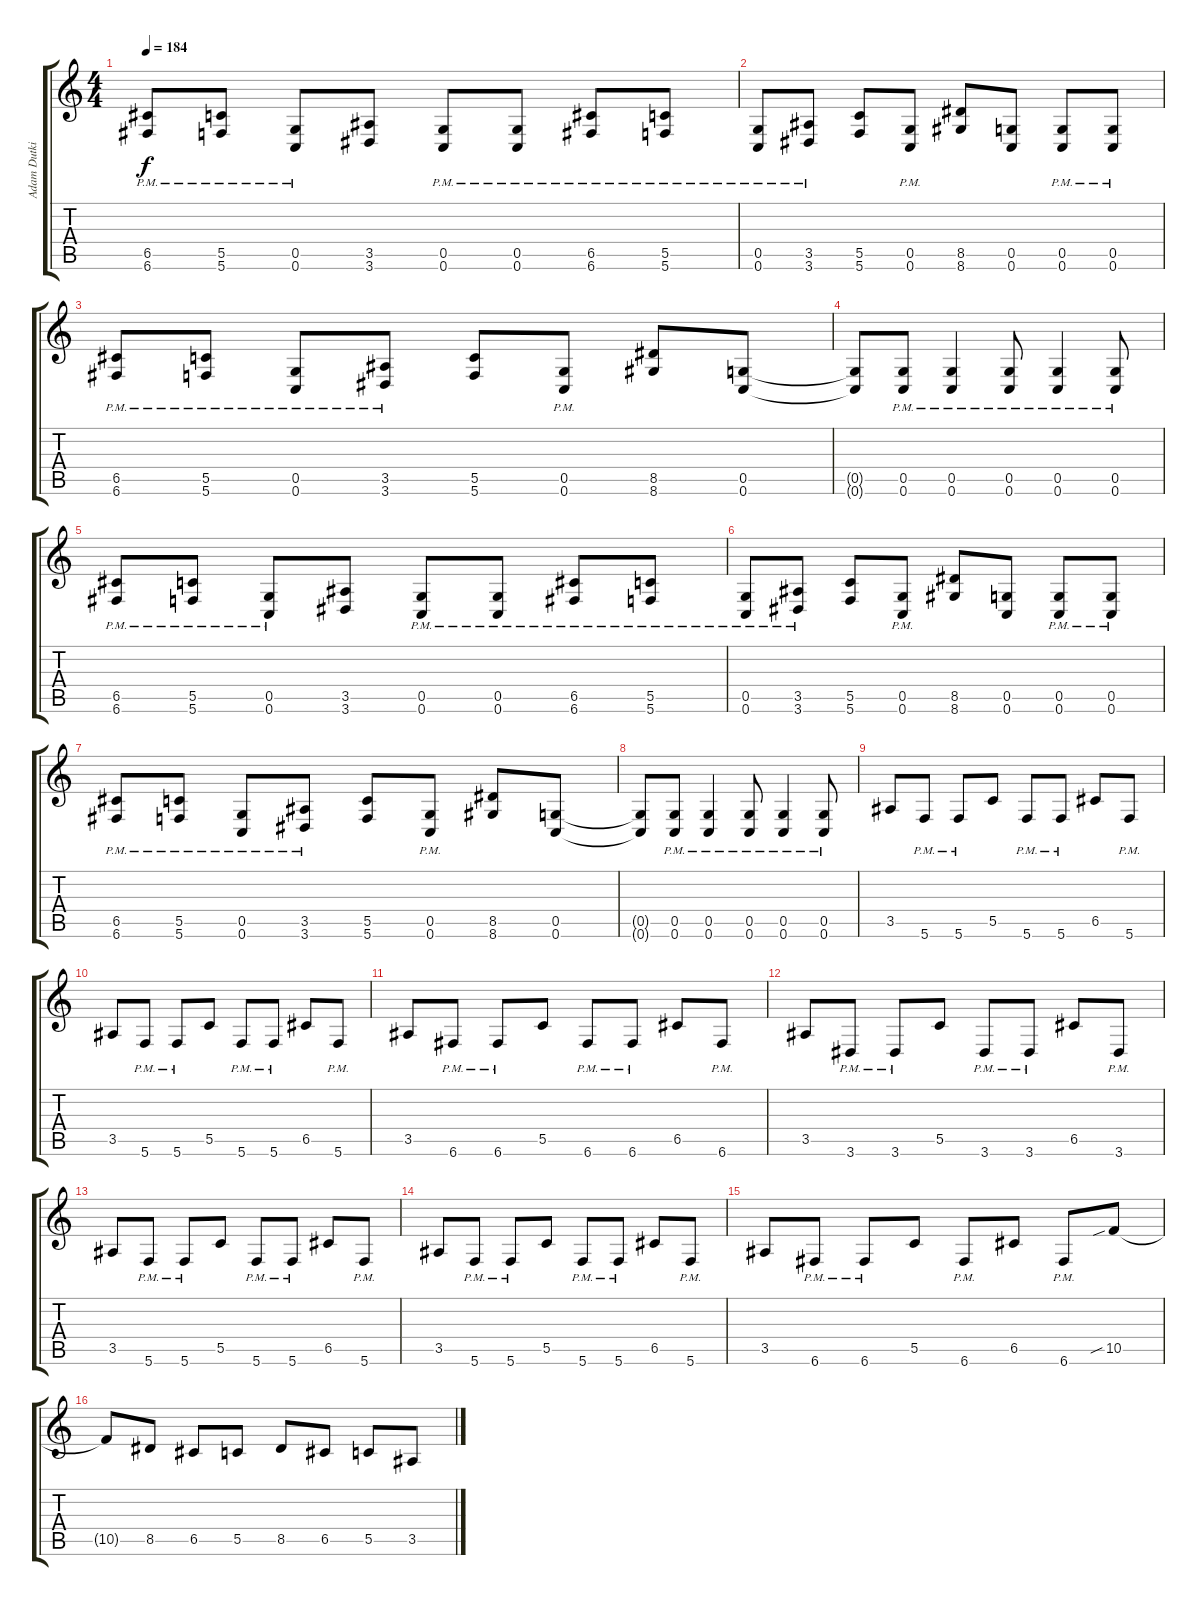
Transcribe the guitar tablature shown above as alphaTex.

\track ("Adam Dutkiwiecz" "Adam Dutki") {instrument distortionguitar}
\staff {score tabs}
\tuning (D4 A3 F3 C3 G2 C2) {hide}
\ts (4 4)
\tempo 184
\clef g2
\ks c
(6.5{pm} 6.6{pm}).8{dy f} (5.5{pm} 5.6{pm}).8 (0.5{pm} 0.6{pm}).8 (3.5 3.6).8 (0.5{pm} 0.6{pm}).8 (0.5{pm} 0.6{pm}).8 (6.5{pm} 6.6{pm}).8 (5.5{pm} 5.6{pm}).8 |
(0.5{pm} 0.6{pm}).8 (3.5{pm} 3.6{pm}).8 (5.5 5.6).8 (0.5{pm} 0.6{pm}).8 (8.5 8.6).8 (0.5 0.6).8 (0.5{pm} 0.6{pm}).8 (0.5{pm} 0.6{pm}).8 |
(6.5{pm} 6.6{pm}).8 (5.5{pm} 5.6{pm}).8 (0.5{pm} 0.6{pm}).8 (3.5{pm} 3.6{pm}).8 (5.5 5.6).8 (0.5{pm} 0.6{pm}).8 (8.5 8.6).8 (0.5 0.6).8 |
(0.5{t} 0.6{t}).8 (0.5{pm} 0.6{pm}).8 (0.5{pm} 0.6{pm}).4 (0.5{pm} 0.6{pm}).8 (0.5{pm} 0.6{pm}).4 (0.5{pm} 0.6{pm}).8 |
(6.5{pm} 6.6{pm}).8 (5.5{pm} 5.6{pm}).8 (0.5{pm} 0.6{pm}).8 (3.5 3.6).8 (0.5{pm} 0.6{pm}).8 (0.5{pm} 0.6{pm}).8 (6.5{pm} 6.6{pm}).8 (5.5{pm} 5.6{pm}).8 |
(0.5{pm} 0.6{pm}).8 (3.5{pm} 3.6{pm}).8 (5.5 5.6).8 (0.5{pm} 0.6{pm}).8 (8.5 8.6).8 (0.5 0.6).8 (0.5{pm} 0.6{pm}).8 (0.5{pm} 0.6{pm}).8 |
(6.5{pm} 6.6{pm}).8 (5.5{pm} 5.6{pm}).8 (0.5{pm} 0.6{pm}).8 (3.5{pm} 3.6{pm}).8 (5.5 5.6).8 (0.5{pm} 0.6{pm}).8 (8.5 8.6).8 (0.5 0.6).8 |
(0.5{t} 0.6{t}).8 (0.5{pm} 0.6{pm}).8 (0.5{pm} 0.6{pm}).4 (0.5{pm} 0.6{pm}).8 (0.5{pm} 0.6{pm}).4 (0.5{pm} 0.6{pm}).8 |
3.5.8 5.6{pm}.8 5.6{pm}.8 5.5.8 5.6{pm}.8 5.6{pm}.8 6.5.8 5.6{pm}.8 |
3.5.8 5.6{pm}.8 5.6{pm}.8 5.5.8 5.6{pm}.8 5.6{pm}.8 6.5.8 5.6{pm}.8 |
3.5.8 6.6{pm}.8 6.6{pm}.8 5.5.8 6.6{pm}.8 6.6{pm}.8 6.5.8 6.6{pm}.8 |
3.5.8 3.6{pm}.8 3.6{pm}.8 5.5.8 3.6{pm}.8 3.6{pm}.8 6.5.8 3.6{pm}.8 |
3.5.8 5.6{pm}.8 5.6{pm}.8 5.5.8 5.6{pm}.8 5.6{pm}.8 6.5.8 5.6{pm}.8 |
3.5.8 5.6{pm}.8 5.6{pm}.8 5.5.8 5.6{pm}.8 5.6{pm}.8 6.5.8 5.6{pm}.8 |
3.5.8 6.6{pm}.8 6.6{pm}.8 5.5.8 6.6{pm}.8 6.5.8 6.6{pm}.8 10.5{sib}.8 |
10.5{t}.8 8.5.8 6.5.8 5.5.8 8.5.8 6.5.8 5.5.8 3.5.8
